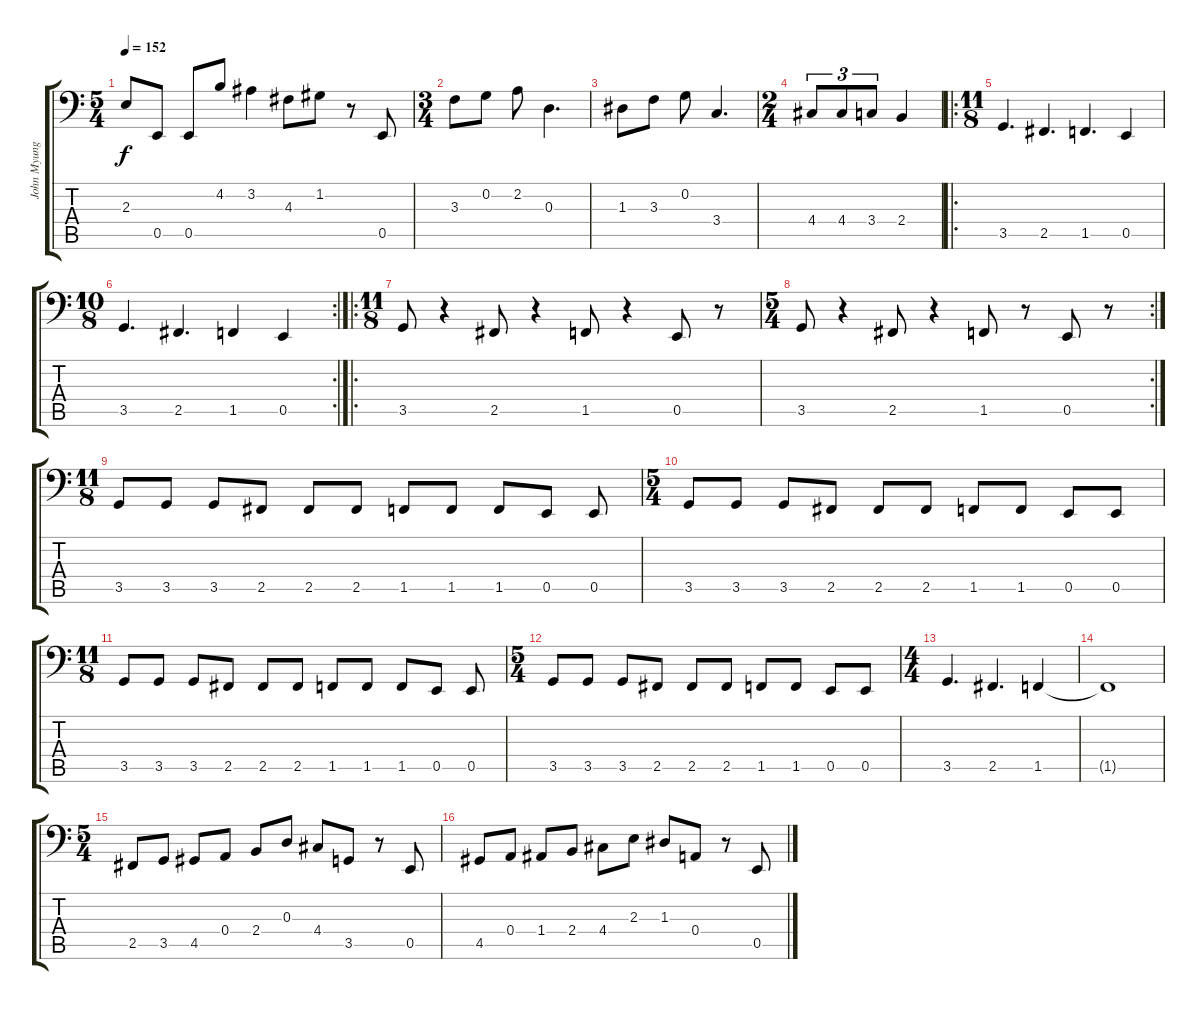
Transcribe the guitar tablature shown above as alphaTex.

\track ("John Myung (Bass)" "John Myung") {instrument electricbassfinger}
\staff {score tabs}
\tuning (C3 G2 D2 A1 E1 B0) {hide}
\ts (5 4)
\tempo 152
\clef f4
\ks c
2.3.8{dy f} 0.5.8 0.5.8 4.2.8 3.2.4 4.3.8 1.2.8 r.8 0.5.8 |
\ts (3 4)
3.3.8 0.2.8 2.2.8 0.3.4{d} |
1.3.8 3.3.8 0.2.8 3.4.4{d} |
\ts (2 4)
4.4.8{tu (3 2)} 4.4.8{tu (3 2)} 3.4.8{tu (3 2)} 2.4.4 |
\ro
\ts (11 8)
3.5.4{d} 2.5.4{d} 1.5.4{d} 0.5.4 |
\rc 2
\ts (10 8)
3.5.4{d} 2.5.4{d} 1.5.4 0.5.4 |
\ro
\ts (11 8)
3.5.8 r.4 2.5.8 r.4 1.5.8 r.4 0.5.8 r.8 |
\rc 2
\ts (5 4)
3.5.8 r.4 2.5.8 r.4 1.5.8 r.8 0.5.8 r.8 |
\ts (11 8)
3.5.8 3.5.8 3.5.8 2.5.8 2.5.8 2.5.8 1.5.8 1.5.8 1.5.8 0.5.8 0.5.8 |
\ts (5 4)
3.5.8 3.5.8 3.5.8 2.5.8 2.5.8 2.5.8 1.5.8 1.5.8 0.5.8 0.5.8 |
\ts (11 8)
3.5.8 3.5.8 3.5.8 2.5.8 2.5.8 2.5.8 1.5.8 1.5.8 1.5.8 0.5.8 0.5.8 |
\ts (5 4)
3.5.8 3.5.8 3.5.8 2.5.8 2.5.8 2.5.8 1.5.8 1.5.8 0.5.8 0.5.8 |
\ts (4 4)
3.5.4{d} 2.5.4{d} 1.5.4 |
1.5{t}.1 |
\ts (5 4)
2.5.8 3.5.8 4.5.8 0.4.8 2.4.8 0.3.8 4.4.8 3.5.8 r.8 0.5.8 |
4.5.8 0.4.8 1.4.8 2.4.8 4.4.8 2.3.8 1.3.8 0.4.8 r.8 0.5.8
